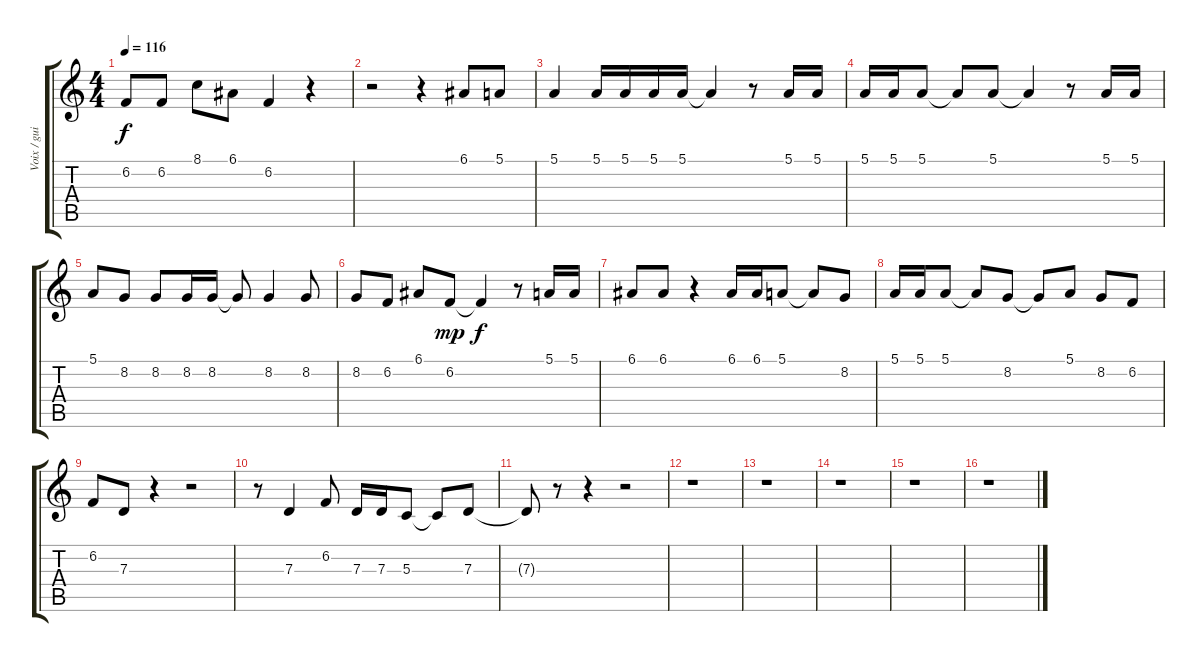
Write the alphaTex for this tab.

\track ("Voix / guitare acoustique fin" "Voix / gui") {instrument accordion}
\staff {score tabs}
\tuning (E4 B3 G3 D3 A2 E2) {hide}
\ts (4 4)
\tempo 116
\clef g2
\ks c
6.2.8{dy f} 6.2.8 8.1.8 6.1.8 6.2.4 r.4 |
r.2 r.4 6.1.8 5.1.8 |
5.1.4 5.1.16 5.1.16 5.1.16 5.1.16 5.1{t}.4 r.8 5.1.16 5.1.16 |
5.1.16 5.1.16 5.1.8 5.1{t}.8 5.1.8 5.1{t}.4 r.8 5.1.16 5.1.16 |
5.1.8 8.2.8 8.2.8 8.2.16 8.2.16 8.2{t}.8 8.2.4 8.2.8 |
8.2.8 6.2.8 6.1.8 6.2.8{dy mp} 6.2{t}.4{dy f} r.8 5.1.16 5.1.16 |
6.1.8 6.1.8 r.4 6.1.16 6.1.16 5.1.8 5.1{t}.8 8.2.8 |
5.1.16 5.1.16 5.1.8 5.1{t}.8 8.2.8 8.2{t}.8 5.1.8 8.2.8 6.2.8 |
6.2.8 7.3.8 r.4 r.2 |
r.8 7.3.4 6.2.8 7.3.16 7.3.16 5.3.8 5.3{t}.8 7.3.8 |
7.3{t}.8 r.8 r.4 r.2 |
r.1 |
r.1 |
r.1 |
r.1 |
r.1
